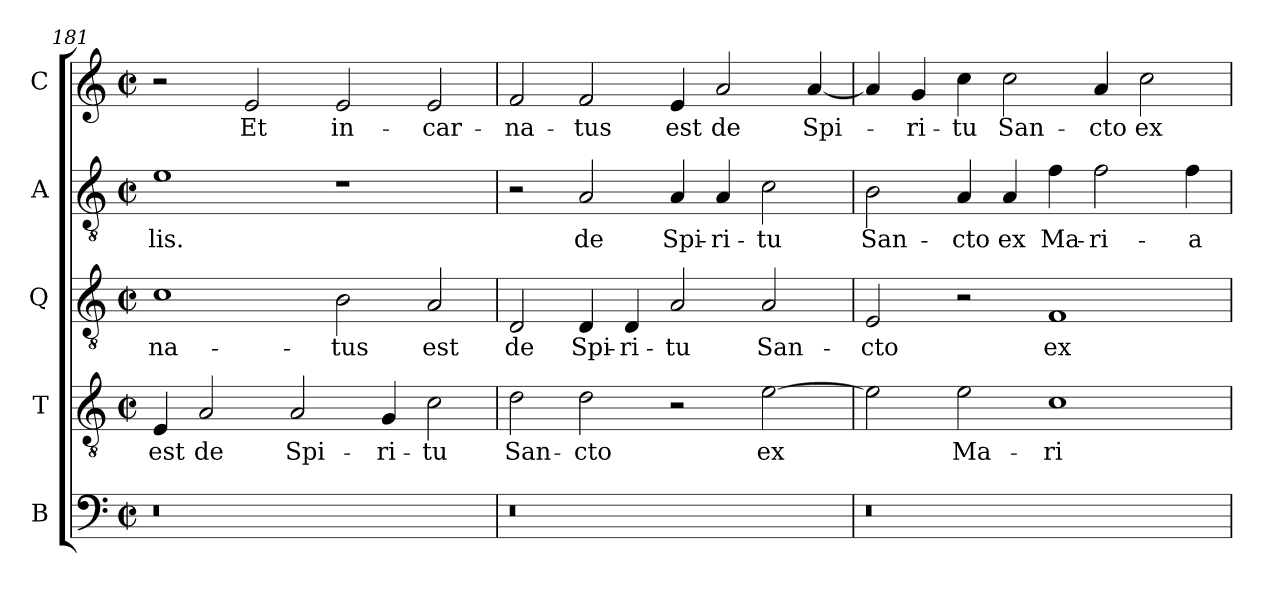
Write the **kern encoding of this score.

**kern	**kern	**text	**kern	**text	**kern	**text	**kern	**text
*part5	*part4	*part4	*part3	*part3	*part2	*part2	*part1	*part1
*staff5	*staff4	*staff4	*staff3	*staff3	*staff2	*staff2	*staff1	*staff1
*I"B	*I"T	*	*I"Q	*	*I"A	*	*I"C	*
*I'B	*I'T	*	*I'Q	*	*I'A	*	*I'C	*
*clefF4	*clefGv2	*	*clefGv2	*	*clefGv2	*	*clefG2	*
*M2/2	*M2/2	*	*M2/2	*	*M2/2	*	*M2/2	*
*met(c|)	*met(c|)	*	*met(c|)	*	*met(c|)	*	*met(c|)	*
=181	=181	=181	=181	=181	=181	=181	=181	=181
!	!	!LO:LY:b:cj	!	!LO:LY:b:cj	!	!LO:LY:b:cj	!	!
0r	4E/	est	1c	-na-	1e	-lis.	2r	.
!	!	!LO:LY:b:cj	!	!	!	!	!	!
.	2A/	de	.	.	.	.	.	.
!	!	!	!	!	!	!	!	!LO:LY:b:cj
.	.	.	.	.	.	.	2e/	Et
!	!	!LO:LY:b:cj	!	!	!	!	!	!
.	2A/	Spi-	.	.	.	.	.	.
!	!	!	!	!LO:LY:b:cj	!	!	!	!LO:LY:b:cj
.	.	.	2B\	-tus	1r	.	2e/	in-
!	!	!LO:LY:b:cj	!	!	!	!	!	!
.	4G/	-ri-	.	.	.	.	.	.
!	!	!LO:LY:b:cj	!	!LO:LY:b:cj	!	!	!	!LO:LY:b:cj
.	2c\	-tu	2A/	est	.	.	2e/	-car-
=182	=182	=182	=182	=182	=182	=182	=182	=182
!	!	!LO:LY:b:cj	!	!LO:LY:b:cj	!	!	!	!LO:LY:b:cj
0r	2d\	San-	2D/	de	2r	.	2f/	-na-
!	!	!LO:LY:b:cj	!	!LO:LY:b:cj	!	!LO:LY:b:cj	!	!LO:LY:b:cj
.	2d\	-cto	4D/	Spi-	2A/	de	2f/	-tus
!	!	!	!	!LO:LY:b:rj	!	!	!	!
.	.	.	4D/	-ri-	.	.	.	.
!	!	!	!	!LO:LY:b:cj	!	!LO:LY:b:cj	!	!LO:LY:b:cj
.	2r	.	2A/	-tu	4A/	Spi-	4e/	est
!	!	!	!	!	!	!LO:LY:b:rj	!	!LO:LY:b:cj
.	.	.	.	.	4A/	-ri-	2a/	de
!	!	!LO:LY:b:cj	!	!LO:LY:b:cj	!	!LO:LY:b:cj	!	!
.	[>2e\	ex	2A/	San-	2c\	-tu	.	.
!	!	!	!	!	!	!	!	!LO:LY:b:cj
.	.	.	.	.	.	.	[>4a/	Spi-
!!LO:LB:g=z
=183	=183	=183	=183	=183	=183	=183	=183	=183
!	!	!	!	!LO:LY:b:cj	!	!LO:LY:b:cj	!	!
0r	2e\]	.	2E/	-cto	2B\	San-	4a/]	.
!	!	!	!	!	!	!	!	!LO:LY:b:cj
.	.	.	.	.	.	.	4g/	-ri-
!	!	!LO:LY:b:cj	!	!	!	!LO:LY:b:cj	!	!LO:LY:b:cj
.	2e\	Ma-	2r	.	4A/	-cto	4cc\	-tu
!	!	!	!	!	!	!LO:LY:b:cj	!	!LO:LY:b:cj
.	.	.	.	.	4A/	ex	2cc\	San-
!	!	!LO:LY:b:cj	!	!LO:LY:b:cj	!	!LO:LY:b:cj	!	!
.	1c	-ri-	1F	ex	4f\	Ma-	.	.
!	!	!	!	!	!	!LO:LY:b:rj	!	!LO:LY:b:cj
.	.	.	.	.	2f\	-ri-	4a/	-cto
!	!	!	!	!	!	!	!	!LO:LY:b:cj
.	.	.	.	.	.	.	2cc\	ex
!	!	!	!	!	!	!LO:LY:b:cj	!	!
.	.	.	.	.	4f\	-a	.	.
=	=	=	=	=	=	=	=	=
*-	*-	*-	*-	*-	*-	*-	*-	*-
